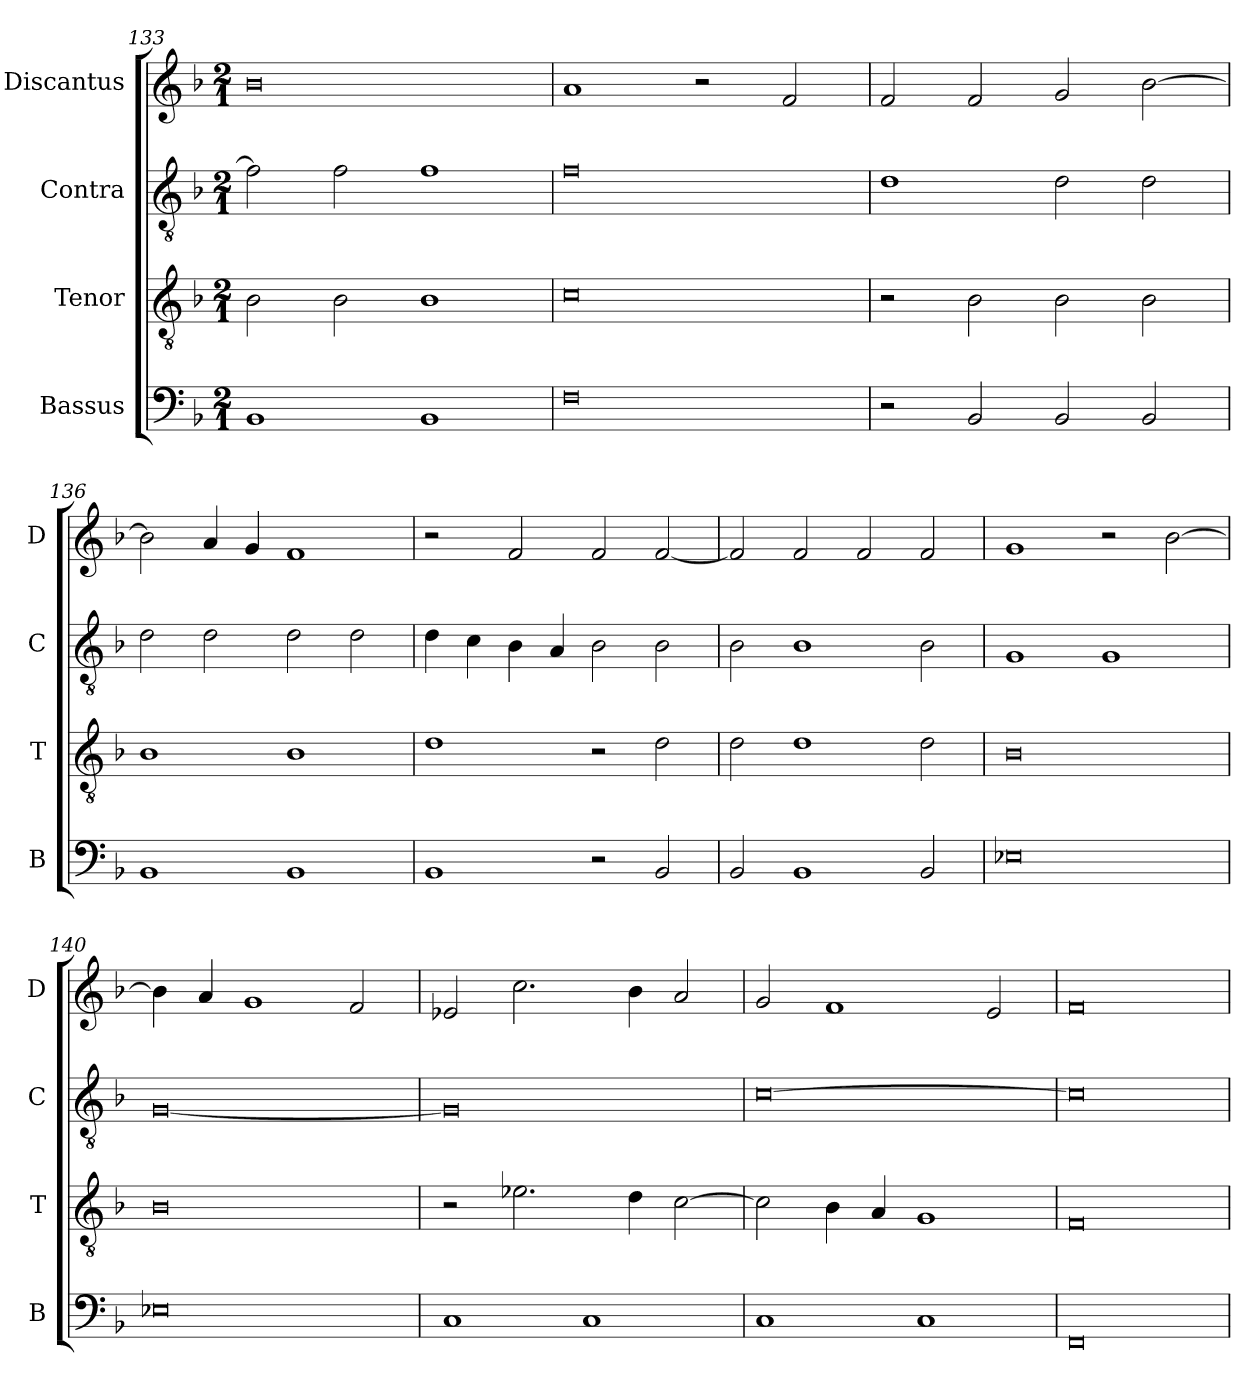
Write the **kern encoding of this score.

**kern	**kern	**kern	**kern
*part4	*part3	*part2	*part1
*staff4	*staff3	*staff2	*staff1
*I"Bassus	*I"Tenor	*I"Contra	*I"Discantus
*I'B	*I'T	*I'C	*I'D
*clefF4	*clefGv2	*clefGv2	*clefG2
*k[b-]	*k[b-]	*k[b-]	*k[b-]
*M2/1	*M2/1	*M2/1	*M2/1
=133	=133	=133	=133
1BB-	2B-\	2f\]	0b-
.	2B-\	2f\	.
1BB-	1B-	1f	.
=134	=134	=134	=134
0F	0c	0f	1a
.	.	.	2r
.	.	.	2f/
=135	=135	=135	=135
2r	2r	1d	2f/
2BB-/	2B-\	.	2f/
2BB-/	2B-\	2d\	2g/
2BB-/	2B-\	2d\	[2b-\
=136	=136	=136	=136
1BB-	1B-	2d\	2b-\]
.	.	2d\	4a/
.	.	.	4g/
1BB-	1B-	2d\	1f
.	.	2d\	.
=137	=137	=137	=137
1BB-	1d	4d\	2r
.	.	4c\	.
.	.	4B-\	2f/
.	.	4A/	.
2r	2r	2B-\	2f/
2BB-/	2d\	2B-\	[2f/
=138	=138	=138	=138
2BB-/	2d\	2B-\	2f/]
1BB-	1d	1B-	2f/
.	.	.	2f/
2BB-/	2d\	2B-\	2f/
=139	=139	=139	=139
0E-X	0B-	1G	1g
.	.	1G	2r
.	.	.	[2b-\
=140	=140	=140	=140
0E-X	0B-	[0G	4b-\]
.	.	.	4a/
.	.	.	1g
.	.	.	2f/
=141	=141	=141	=141
1C	2r	0G]	2e-X/
.	2.e-X\	.	2.cc\
1C	.	.	.
.	4d\	.	4b-\
.	[2c\	.	2a/
=142	=142	=142	=142
1C	2c\]	[0c	2g/
.	4B-\	.	1f
.	4A/	.	.
1C	1G	.	.
.	.	.	2e/
=143	=143	=143	=143
0FF	0F	0c]	0f
=	=	=	=
*-	*-	*-	*-
